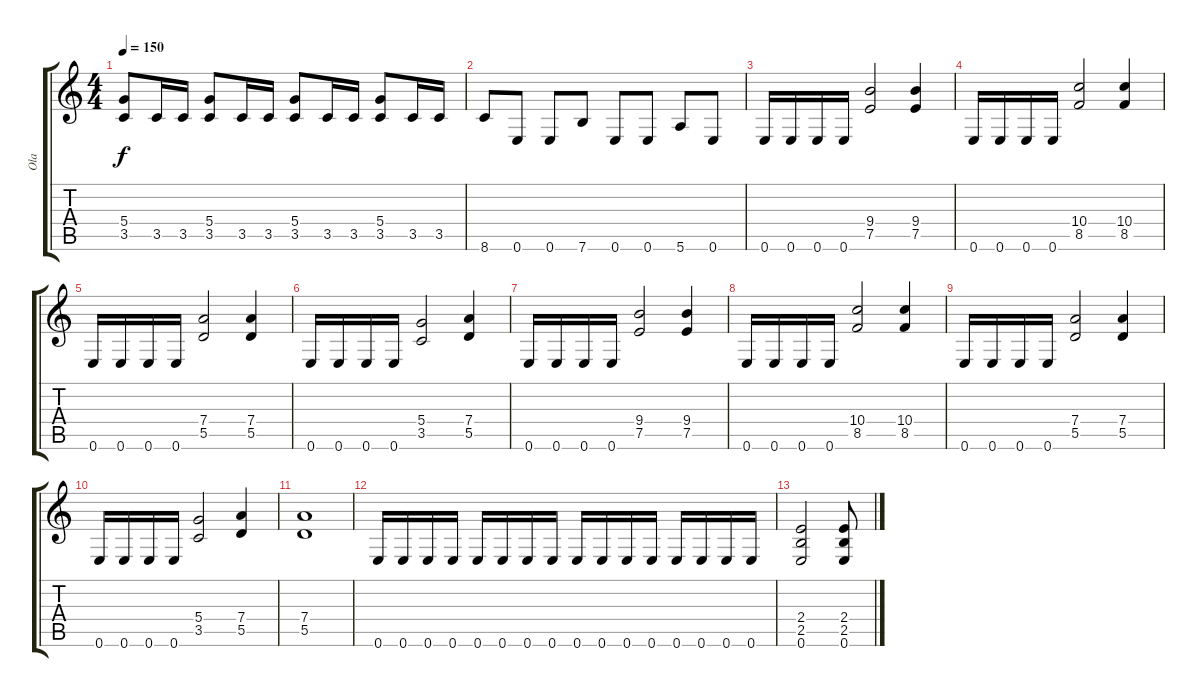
\track ("Ola" "Ola") {instrument overdrivenguitar}
\staff {score tabs}
\tuning (E4 B3 G3 D3 A2 E2) {hide}
\ts (4 4)
\tempo 150
\clef g2
\ks c
(5.4 3.5).8{dy f} 3.5.16 3.5.16 (5.4 3.5).8 3.5.16 3.5.16 (5.4 3.5).8 3.5.16 3.5.16 (5.4 3.5).8 3.5.16 3.5.16 |
8.6.8 0.6.8 0.6.8 7.6.8 0.6.8 0.6.8 5.6.8 0.6.8 |
0.6.16 0.6.16 0.6.16 0.6.16 (9.4 7.5).2 (9.4 7.5).4 |
0.6.16 0.6.16 0.6.16 0.6.16 (10.4 8.5).2 (10.4 8.5).4 |
0.6.16 0.6.16 0.6.16 0.6.16 (7.4 5.5).2 (7.4 5.5).4 |
0.6.16 0.6.16 0.6.16 0.6.16 (5.4 3.5).2 (7.4 5.5).4 |
0.6.16 0.6.16 0.6.16 0.6.16 (9.4 7.5).2 (9.4 7.5).4 |
0.6.16 0.6.16 0.6.16 0.6.16 (10.4 8.5).2 (10.4 8.5).4 |
0.6.16 0.6.16 0.6.16 0.6.16 (7.4 5.5).2 (7.4 5.5).4 |
0.6.16 0.6.16 0.6.16 0.6.16 (5.4 3.5).2 (7.4 5.5).4 |
(7.4 5.5).1 |
0.6.16 0.6.16 0.6.16 0.6.16 0.6.16 0.6.16 0.6.16 0.6.16 0.6.16 0.6.16 0.6.16 0.6.16 0.6.16 0.6.16 0.6.16 0.6.16 |
(2.4 2.5 0.6).2 (2.4 2.5 0.6).8
